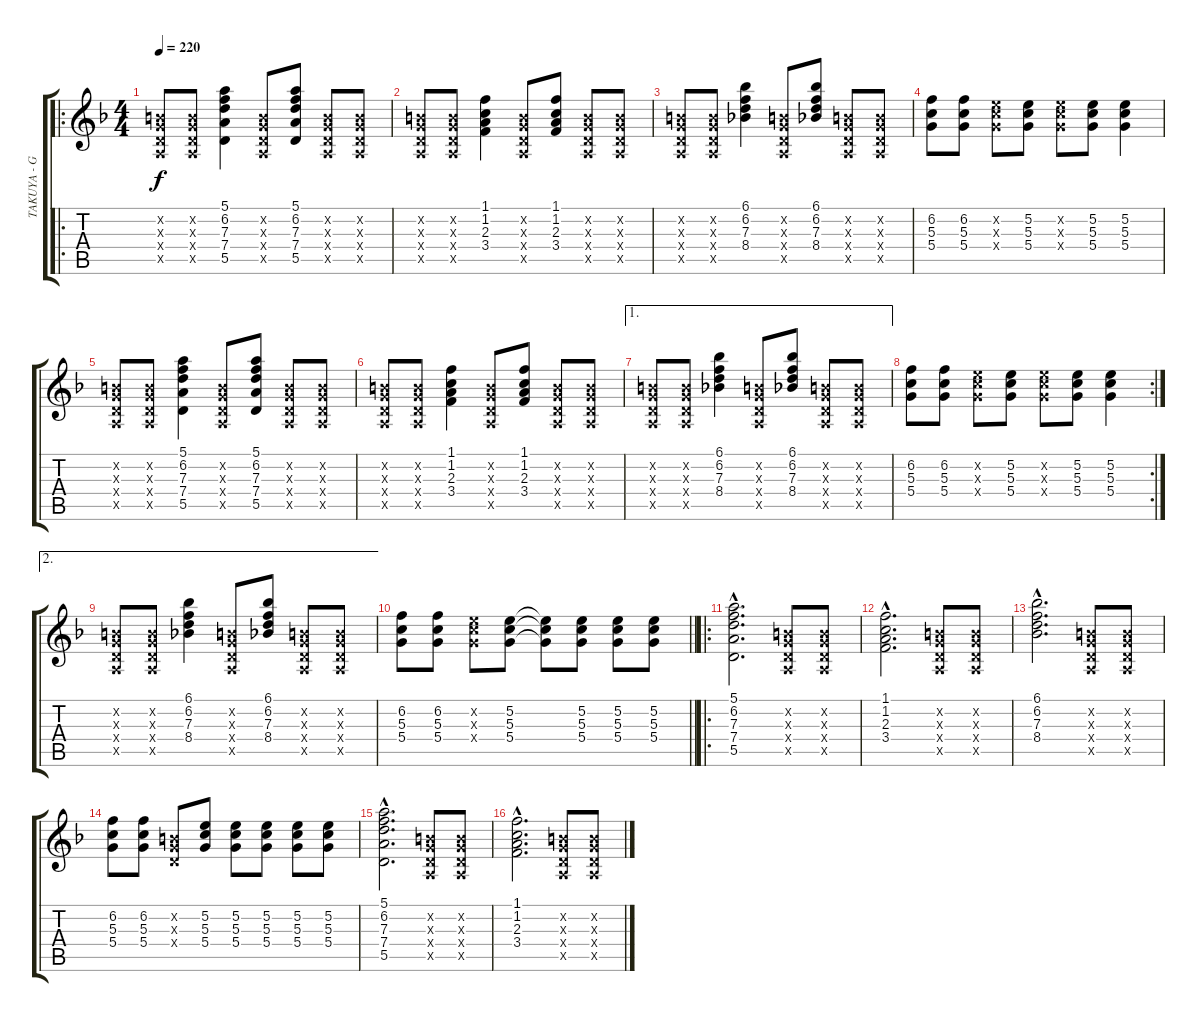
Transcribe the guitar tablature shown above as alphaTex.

\track ("TAKUYA - Guitar 1" "TAKUYA - G") {instrument distortionguitar}
\staff {score tabs}
\tuning (E4 B3 G3 D3 A2 E2) {hide}
\ro
\ts (4 4)
\tempo 220
\clef g2
\ks f
(0.2{x} 0.3{x} 0.4{x} 0.5{x}).8{dy f} (0.2{x} 0.3{x} 0.4{x} 0.5{x}).8 (5.1 6.2 7.3 7.4 5.5).4 (0.2{x} 0.3{x} 0.4{x} 0.5{x}).8 (5.1 6.2 7.3 7.4 5.5).8 (0.2{x} 0.3{x} 0.4{x} 0.5{x}).8 (0.2{x} 0.3{x} 0.4{x} 0.5{x}).8 |
(0.2{x} 0.3{x} 0.4{x} 0.5{x}).8 (0.2{x} 0.3{x} 0.4{x} 0.5{x}).8 (1.1 1.2 2.3 3.4).4 (0.2{x} 0.3{x} 0.4{x} 0.5{x}).8 (1.1 1.2 2.3 3.4).8 (0.2{x} 0.3{x} 0.4{x} 0.5{x}).8 (0.2{x} 0.3{x} 0.4{x} 0.5{x}).8 |
(0.2{x} 0.3{x} 0.4{x} 0.5{x}).8 (0.2{x} 0.3{x} 0.4{x} 0.5{x}).8 (6.1 6.2 7.3 8.4).4 (0.2{x} 0.3{x} 0.4{x} 0.5{x}).8 (6.1 6.2 7.3 8.4).8 (0.2{x} 0.3{x} 0.4{x} 0.5{x}).8 (0.2{x} 0.3{x} 0.4{x} 0.5{x}).8 |
(6.2 5.3 5.4).8 (6.2 5.3 5.4).8 (5.2{x} 5.3{x} 5.4{x}).8 (5.2 5.3 5.4).8 (5.2{x} 5.3{x} 5.4{x}).8 (5.2 5.3 5.4).8 (5.2 5.3 5.4).4 |
(0.2{x} 0.3{x} 0.4{x} 0.5{x}).8 (0.2{x} 0.3{x} 0.4{x} 0.5{x}).8 (5.1 6.2 7.3 7.4 5.5).4 (0.2{x} 0.3{x} 0.4{x} 0.5{x}).8 (5.1 6.2 7.3 7.4 5.5).8 (0.2{x} 0.3{x} 0.4{x} 0.5{x}).8 (0.2{x} 0.3{x} 0.4{x} 0.5{x}).8 |
(0.2{x} 0.3{x} 0.4{x} 0.5{x}).8 (0.2{x} 0.3{x} 0.4{x} 0.5{x}).8 (1.1 1.2 2.3 3.4).4 (0.2{x} 0.3{x} 0.4{x} 0.5{x}).8 (1.1 1.2 2.3 3.4).8 (0.2{x} 0.3{x} 0.4{x} 0.5{x}).8 (0.2{x} 0.3{x} 0.4{x} 0.5{x}).8 |
\ae 1
(0.2{x} 0.3{x} 0.4{x} 0.5{x}).8 (0.2{x} 0.3{x} 0.4{x} 0.5{x}).8 (6.1 6.2 7.3 8.4).4 (0.2{x} 0.3{x} 0.4{x} 0.5{x}).8 (6.1 6.2 7.3 8.4).8 (0.2{x} 0.3{x} 0.4{x} 0.5{x}).8 (0.2{x} 0.3{x} 0.4{x} 0.5{x}).8 |
\rc 2
(6.2 5.3 5.4).8 (6.2 5.3 5.4).8 (5.2{x} 5.3{x} 5.4{x}).8 (5.2 5.3 5.4).8 (5.2{x} 5.3{x} 5.4{x}).8 (5.2 5.3 5.4).8 (5.2 5.3 5.4).4 |
\ae 2
(0.2{x} 0.3{x} 0.4{x} 0.5{x}).8 (0.2{x} 0.3{x} 0.4{x} 0.5{x}).8 (6.1 6.2 7.3 8.4).4 (0.2{x} 0.3{x} 0.4{x} 0.5{x}).8 (6.1 6.2 7.3 8.4).8 (0.2{x} 0.3{x} 0.4{x} 0.5{x}).8 (0.2{x} 0.3{x} 0.4{x} 0.5{x}).8 |
\barLineRight lightlight
(6.2 5.3 5.4).8 (6.2 5.3 5.4).8 (5.2{x} 5.3{x} 5.4{x}).8 (5.2 5.3 5.4).8 (5.2{t} 5.3{t} 5.4{t}).8 (5.2 5.3 5.4).8 (5.2 5.3 5.4).8 (5.2 5.3 5.4).8 |
\ro
(5.1{hac} 6.2{hac} 7.3{hac} 7.4{hac} 5.5{hac}).2{d} (0.2{x} 0.3{x} 0.4{x} 0.5{x}).8 (0.2{x} 0.3{x} 0.4{x} 0.5{x}).8 |
(1.1{hac} 1.2{hac} 2.3{hac} 3.4{hac}).2{d} (0.2{x} 0.3{x} 0.4{x} 0.5{x}).8 (0.2{x} 0.3{x} 0.4{x} 0.5{x}).8 |
(6.1{hac} 6.2{hac} 7.3{hac} 8.4{hac}).2{d} (0.2{x} 0.3{x} 0.4{x} 0.5{x}).8 (0.2{x} 0.3{x} 0.4{x} 0.5{x}).8 |
(6.2 5.3 5.4).8 (6.2 5.3 5.4).8 (0.2{x} 0.3{x} 0.4{x}).8 (5.2 5.3 5.4).8 (5.2 5.3 5.4).8 (5.2 5.3 5.4).8 (5.2 5.3 5.4).8 (5.2 5.3 5.4).8 |
(5.1{hac} 6.2{hac} 7.3{hac} 7.4{hac} 5.5{hac}).2{d} (0.2{x} 0.3{x} 0.4{x} 0.5{x}).8 (0.2{x} 0.3{x} 0.4{x} 0.5{x}).8 |
(1.1{hac} 1.2{hac} 2.3{hac} 3.4{hac}).2{d} (0.2{x} 0.3{x} 0.4{x} 0.5{x}).8 (0.2{x} 0.3{x} 0.4{x} 0.5{x}).8
